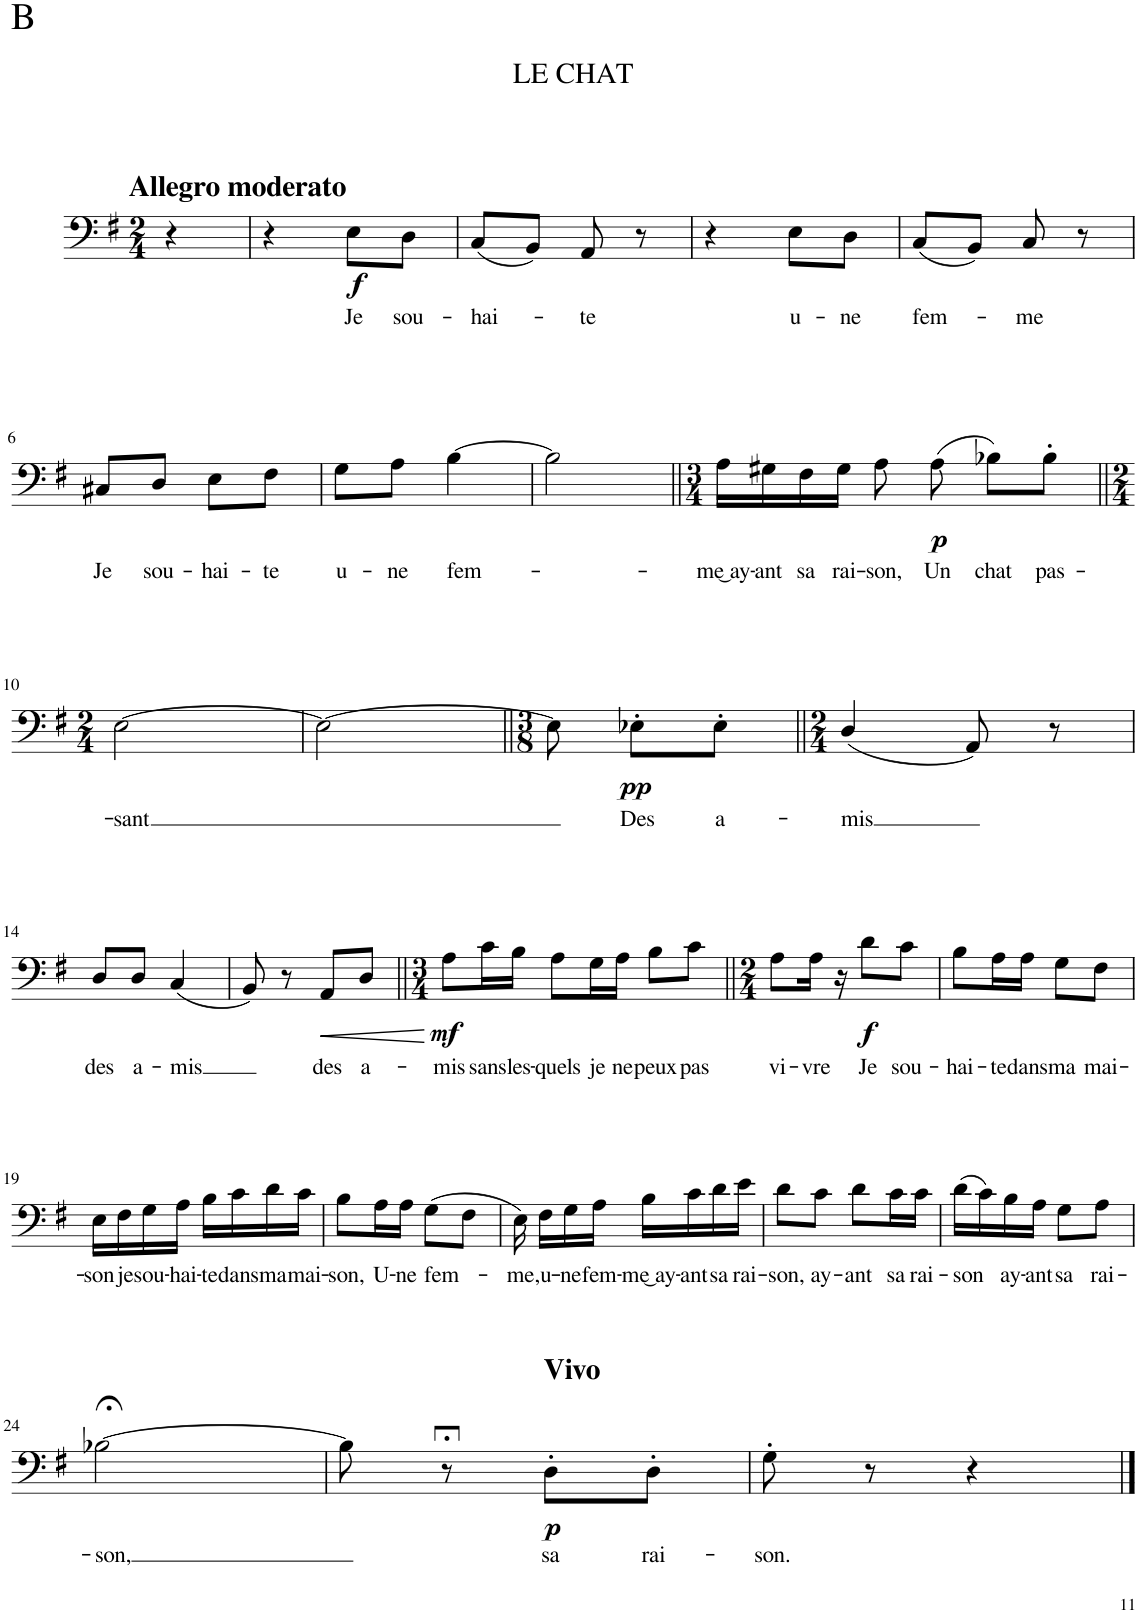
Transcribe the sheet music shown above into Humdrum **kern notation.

**kern	**text	**dynam
*part1	*part1	*part1
*staff1	*staff1	*staff1
*I"Bass	*	*
*clefF4	*	*
*k[f#]	*	*
*M2/4	*	*
=1	=1	=1
!LO:TX:a:B:t=Allegro moderato	!	!
4r	.	.
=2	=2	=2
4r	.	.
!	!LO:LY:b	!LO:DY:b
8E\L	Je	f
!	!LO:LY:b	!
8D\J	sou-	.
=3	=3	=3
!	!LO:LY:b	!
(8C/L	-hai-	.
8BB/J)	.	.
!	!LO:LY:b	!
8AA/	-te	.
8r	.	.
=4	=4	=4
4r	.	.
!	!LO:LY:b	!
8E\L	u-	.
!	!LO:LY:b	!
8D\J	-ne	.
=5	=5	=5
!	!LO:LY:b	!
(8C/L	fem-	.
8BB/J)	.	.
!	!LO:LY:b	!
8C/	-me	.
8r	.	.
!!LO:LB:g=z
=6	=6	=6
!	!LO:LY:b	!
8C#X/L	Je	.
!	!LO:LY:b	!
8D/J	sou-	.
!	!LO:LY:b	!
8E\L	-hai-	.
!	!LO:LY:b	!
8F#\J	-te	.
=7	=7	=7
!	!LO:LY:b	!
8G\L	u-	.
!	!LO:LY:b	!
8A\J	-ne	.
!	!LO:LY:b	!
[4B\	fem-	.
=8	=8	=8
2B\]	.	.
=9||	=9||	=9||
*M3/4	*	*
!	!LO:LY:b	!
16A\LL	-me͜ ay-	.
!	!LO:LY:b	!
16G#X\	-ant	.
!	!LO:LY:b	!
16F#\	sa	.
!	!LO:LY:b	!
16G#\JJ	rai-	.
!	!LO:LY:b	!
8A\	-son,	.
!	!LO:LY:b	!LO:DY:b
(8A\	Un	p
!	!LO:LY:b	!
8B-X\L)	chat	.
!	!LO:LY:b	!
8B-'\J	pas-	.
!!LO:LB:g=z
=10||	=10||	=10||
*M2/4	*	*
!	!LO:LY:b	!
[2E\	-sant	.
=11	=11	=11
2E\_	.	.
=12||	=12||	=12||
*M3/8	*	*
8E\]	.	.
!	!LO:LY:b	!LO:DY:b
8E-X'\L	Des	pp
!	!LO:LY:b	!
8E-'\J	a-	.
=13||	=13||	=13||
*M2/4	*	*
!	!LO:LY:b	!
(4D/	-mis	.
8AA/)	.	.
8r	.	.
!!LO:LB:g=z
=14	=14	=14
!	!LO:LY:b	!
8D/L	des	.
!	!LO:LY:b	!
8D/J	a-	.
!	!LO:LY:b	!
(4C/	-mis	.
=15	=15	=15
8BB/)	.	.
8r	.	.
!	!LO:LY:b	!LO:HP:b
8AA/L	des	<
!	!LO:LY:b	!
8D/J	a-	.
.	.	[
=16||	=16||	=16||
*M3/4	*	*
!	!LO:LY:b	!LO:DY:b
8A\L	-mis	mf
!	!LO:LY:b	!
16c\L	sans	.
!	!LO:LY:b	!
16B\JJ	les-	.
!	!LO:LY:b	!
8A\L	-quels	.
!	!LO:LY:b	!
16G\L	je	.
!	!LO:LY:b	!
16A\JJ	ne	.
!	!LO:LY:b	!
8B\L	peux	.
!	!LO:LY:b	!
8c\J	pas	.
=17||	=17||	=17||
*M2/4	*	*
!	!LO:LY:b	!
8A\L	vi-	.
!	!LO:LY:b	!
16A\Jk	-vre	.
16r	.	.
!	!LO:LY:b	!LO:DY:b
8d\L	Je	f
!	!LO:LY:b	!
8c\J	sou-	.
=18	=18	=18
!	!LO:LY:b	!
8B\L	-hai-	.
!	!LO:LY:b	!
16A\L	-te	.
!	!LO:LY:b	!
16A\JJ	dans	.
!	!LO:LY:b	!
8G\L	ma	.
!	!LO:LY:b	!
8F#\J	mai-	.
!!LO:LB:g=z
=19	=19	=19
!	!LO:LY:b	!
16E\LL	-son	.
!	!LO:LY:b	!
16F#\	je	.
!	!LO:LY:b	!
16G\	sou-	.
!	!LO:LY:b	!
16A\JJ	-hai-	.
!	!LO:LY:b	!
16B\LL	-te	.
!	!LO:LY:b	!
16c\	dans	.
!	!LO:LY:b	!
16d\	ma	.
!	!LO:LY:b	!
16c\JJ	mai-	.
=20	=20	=20
!	!LO:LY:b	!
8B\L	-son,	.
!	!LO:LY:b	!
16A\L	U-	.
!	!LO:LY:b	!
16A\JJ	-ne	.
!	!LO:LY:b	!
(8G\L	fem-	.
8F#\J	.	.
=21	=21	=21
!	!LO:LY:b	!
16E\)	-me,	.
!	!LO:LY:b	!
16F#\LL	u-	.
!	!LO:LY:b	!
16G\	-ne	.
!	!LO:LY:b	!
16A\JJ	fem-	.
!	!LO:LY:b	!
16B\LL	-me͜ ay-	.
!	!LO:LY:b	!
16c\	-ant	.
!	!LO:LY:b	!
16d\	sa	.
!	!LO:LY:b	!
16e\JJ	rai-	.
=22	=22	=22
!	!LO:LY:b	!
8d\L	-son,	.
!	!LO:LY:b	!
8c\J	ay-	.
!	!LO:LY:b	!
8d\L	-ant	.
!	!LO:LY:b	!
16c\L	sa	.
!	!LO:LY:b	!
16c\JJ	rai-	.
=23	=23	=23
!	!LO:LY:b	!
(16d\LL	-son	.
16c\)	.	.
!	!LO:LY:b	!
16B\	ay-	.
!	!LO:LY:b	!
16A\JJ	-ant	.
!	!LO:LY:b	!
8G\L	sa	.
!	!LO:LY:b	!
8A\J	rai-	.
!!LO:LB:g=z
=24	=24	=24
!	!LO:LY:b	!
[2B-X;<\	-son,	.
=25	=25	=25
8B-\]	.	.
8r;<	.	.
!LO:TX:a:B:t=Vivo	!	!
!	!LO:LY:b	!LO:DY:b
8D'\L	sa	p
!	!LO:LY:b	!
8D'\J	rai-	.
=26	=26	=26
!	!LO:LY:b	!
8G'\	-son.	.
8r	.	.
4r	.	.
==	==	==
*-	*-	*-
